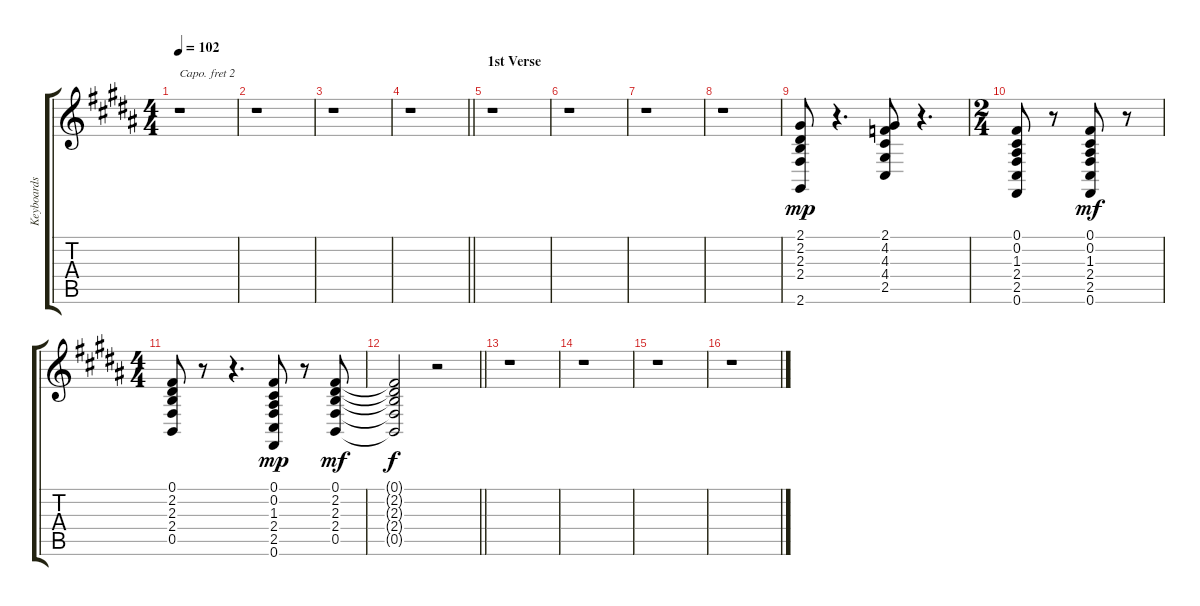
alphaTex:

\track ("Keyboards - Lamm" "Keyboards ") {instrument electricpiano1}
\staff {score tabs}
\capo 2
\tuning (E4 B3 G3 D3 A2 E2) {hide}
\ts (4 4)
\tempo 102
\clef g2
\ks b
r.1{dy mp instrument electricpiano1} |
\ks g#minor
r.1 |
\ks b
r.1 |
\barLineRight lightlight
\ks g#minor
r.1 |
\section ("" "1st Verse")
r.1 |
\ks b
r.1 |
\ks g#minor
r.1 |
\ks b
r.1 |
\ks g#minor
(2.1 2.2 2.3 2.4 2.6).8 r.4{d} (2.1 4.2 4.3 4.4 2.5).8 r.4{d} |
\ts (2 4)
(0.1 0.2 1.3 2.4 2.5 0.6).8 r.8 (0.1 0.2 1.3 2.4 2.5 0.6).8{dy mf} r.8 |
\ts (4 4)
\ks b
(0.1 2.2 2.3 2.4 0.5).8 r.8 r.4{d} (0.1 0.2 1.3 2.4 2.5 0.6).8{dy mp} r.8 (0.1 2.2 2.3 2.4 0.5).8{dy mf} |
\barLineRight lightlight
\ks g#minor
(0.1{t} 2.2{t} 2.3{t} 2.4{t} 0.5{t}).2{dy f} r.2 |
r.1 |
\ks b
r.1 |
\ks g#minor
r.1 |
\ks b
r.1
